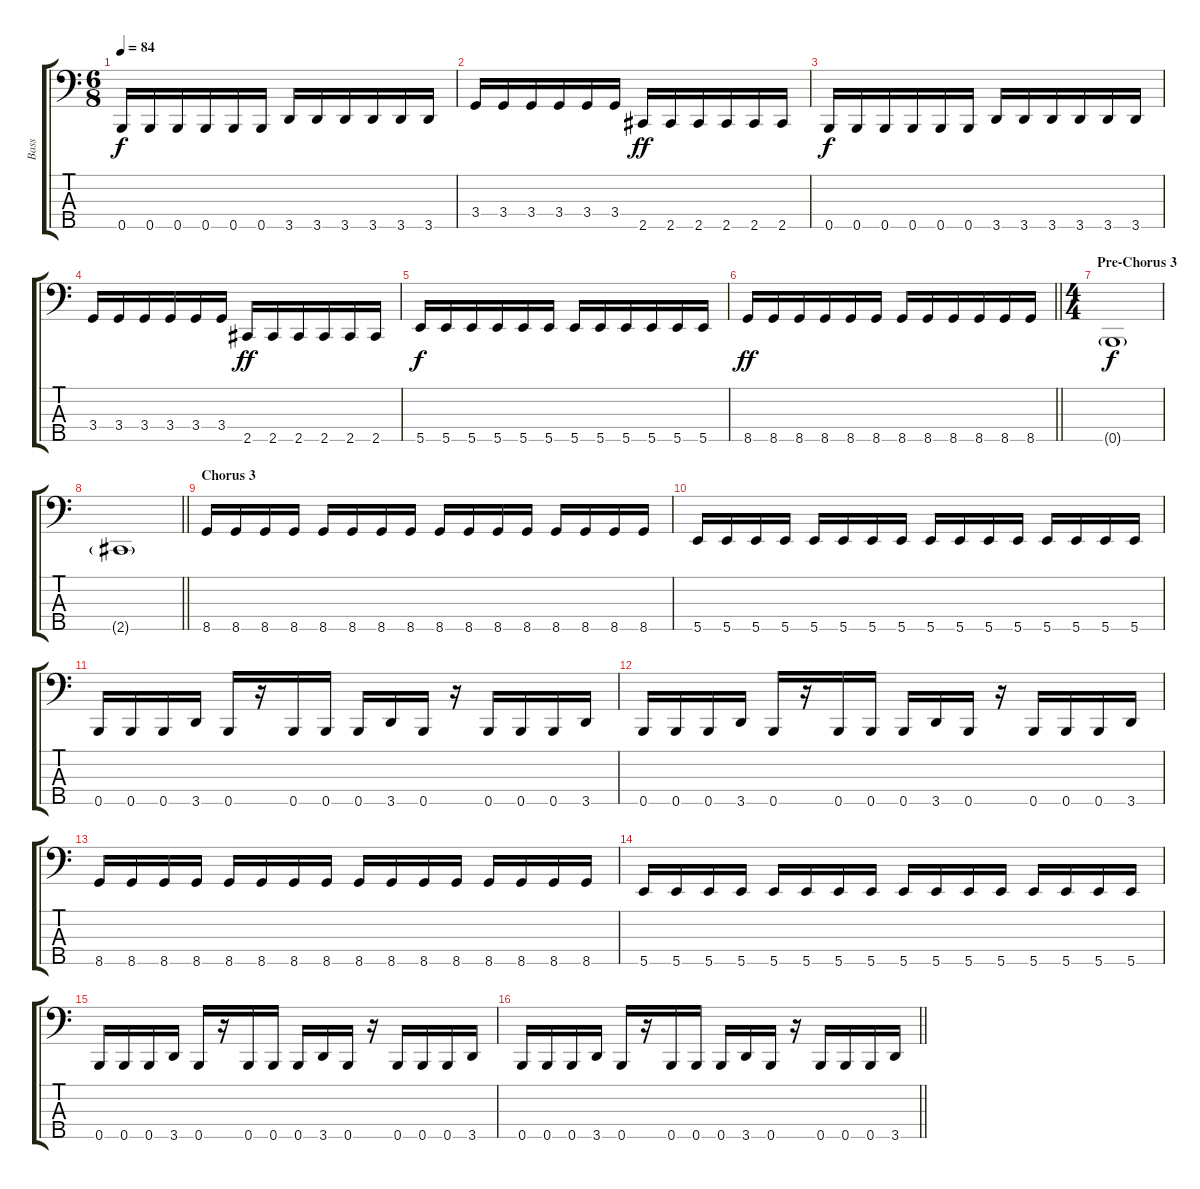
\track ("Bass" "Bass") {instrument electricbasspick}
\staff {score tabs}
\tuning (G2 D2 A1 E1 B0) {hide}
\ts (6 8)
\tempo 84
\clef f4
\ks c
0.5.16{dy f} 0.5.16 0.5.16 0.5.16 0.5.16 0.5.16 3.5.16 3.5.16 3.5.16 3.5.16 3.5.16 3.5.16 |
3.4.16 3.4.16 3.4.16 3.4.16 3.4.16 3.4.16 2.5.16{dy ff} 2.5.16 2.5.16 2.5.16 2.5.16 2.5.16 |
0.5.16{dy f} 0.5.16 0.5.16 0.5.16 0.5.16 0.5.16 3.5.16 3.5.16 3.5.16 3.5.16 3.5.16 3.5.16 |
3.4.16 3.4.16 3.4.16 3.4.16 3.4.16 3.4.16 2.5.16{dy ff} 2.5.16 2.5.16 2.5.16 2.5.16 2.5.16 |
5.5.16{dy f} 5.5.16 5.5.16 5.5.16 5.5.16 5.5.16 5.5.16 5.5.16 5.5.16 5.5.16 5.5.16 5.5.16 |
\barLineRight lightlight
8.5.16{dy ff} 8.5.16 8.5.16 8.5.16 8.5.16 8.5.16 8.5.16 8.5.16 8.5.16 8.5.16 8.5.16 8.5.16 |
\ts (4 4)
\section ("" "Pre-Chorus 3")
0.5{g}.1{dy f} |
\barLineRight lightlight
2.5{g}.1 |
\section ("" "Chorus 3")
8.5.16 8.5.16 8.5.16 8.5.16 8.5.16 8.5.16 8.5.16 8.5.16 8.5.16 8.5.16 8.5.16 8.5.16 8.5.16 8.5.16 8.5.16 8.5.16 |
5.5.16 5.5.16 5.5.16 5.5.16 5.5.16 5.5.16 5.5.16 5.5.16 5.5.16 5.5.16 5.5.16 5.5.16 5.5.16 5.5.16 5.5.16 5.5.16 |
0.5.16 0.5.16 0.5.16 3.5.16 0.5.16 r.16 0.5.16 0.5.16 0.5.16 3.5.16 0.5.16 r.16 0.5.16 0.5.16 0.5.16 3.5.16 |
0.5.16 0.5.16 0.5.16 3.5.16 0.5.16 r.16 0.5.16 0.5.16 0.5.16 3.5.16 0.5.16 r.16 0.5.16 0.5.16 0.5.16 3.5.16 |
8.5.16 8.5.16 8.5.16 8.5.16 8.5.16 8.5.16 8.5.16 8.5.16 8.5.16 8.5.16 8.5.16 8.5.16 8.5.16 8.5.16 8.5.16 8.5.16 |
5.5.16 5.5.16 5.5.16 5.5.16 5.5.16 5.5.16 5.5.16 5.5.16 5.5.16 5.5.16 5.5.16 5.5.16 5.5.16 5.5.16 5.5.16 5.5.16 |
0.5.16 0.5.16 0.5.16 3.5.16 0.5.16 r.16 0.5.16 0.5.16 0.5.16 3.5.16 0.5.16 r.16 0.5.16 0.5.16 0.5.16 3.5.16 |
\barLineRight lightlight
0.5.16 0.5.16 0.5.16 3.5.16 0.5.16 r.16 0.5.16 0.5.16 0.5.16 3.5.16 0.5.16 r.16 0.5.16 0.5.16 0.5.16 3.5.16
